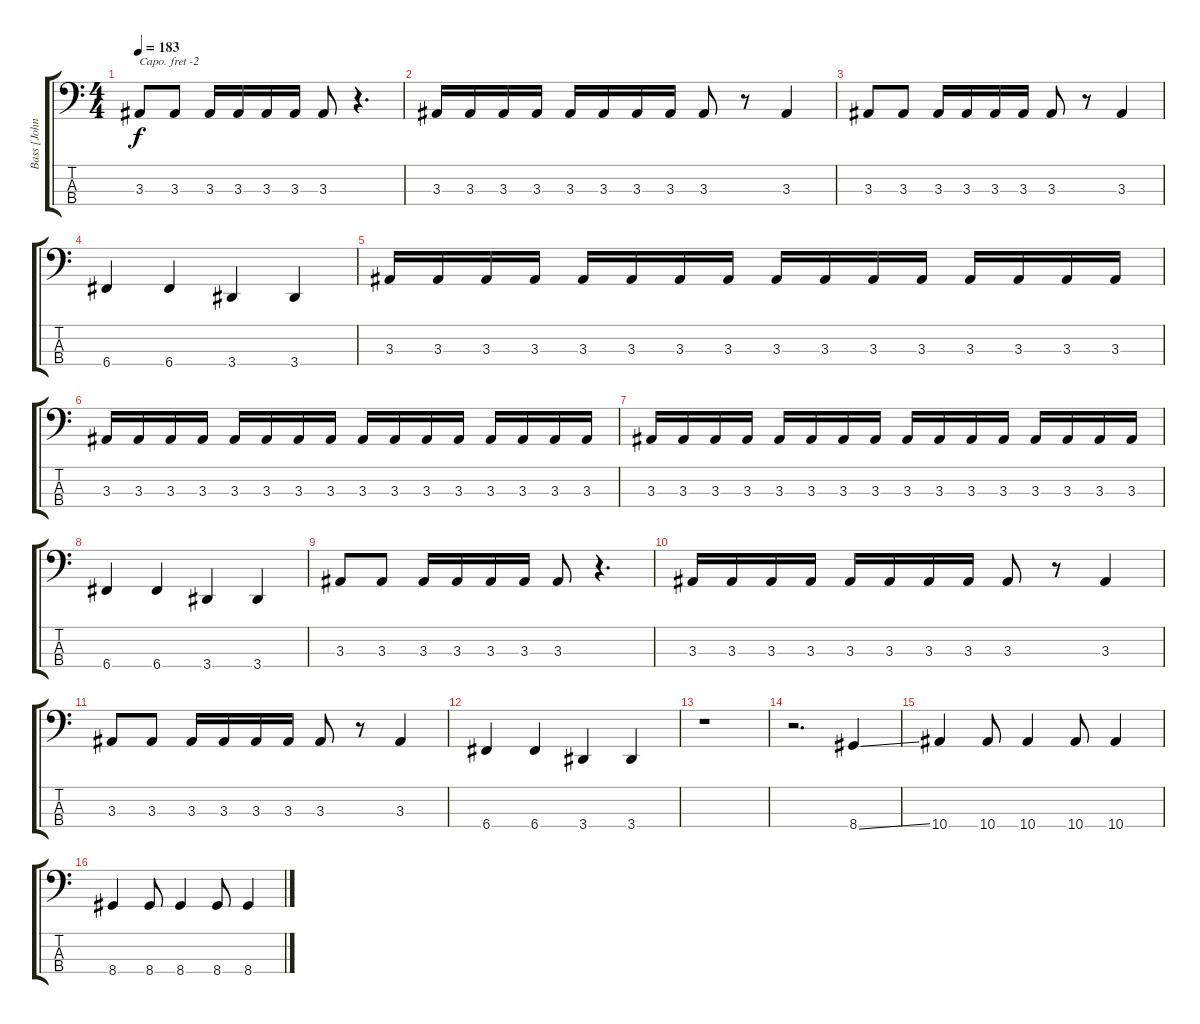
\track ("Bass [Johnny Christ]" "Bass [John") {instrument electricbassfinger}
\staff {score tabs}
\capo -2
\tuning (G2 D2 A1 D1) {hide}
\ts (4 4)
\tempo 183
\clef f4
\ks c
3.3.8{dy f} 3.3.8 3.3.16 3.3.16 3.3.16 3.3.16 3.3.8 r.4{d} |
3.3.16 3.3.16 3.3.16 3.3.16 3.3.16 3.3.16 3.3.16 3.3.16 3.3.8 r.8 3.3.4 |
3.3.8 3.3.8 3.3.16 3.3.16 3.3.16 3.3.16 3.3.8 r.8 3.3.4 |
6.4.4 6.4.4 3.4.4 3.4.4 |
3.3.16 3.3.16 3.3.16 3.3.16 3.3.16 3.3.16 3.3.16 3.3.16 3.3.16 3.3.16 3.3.16 3.3.16 3.3.16 3.3.16 3.3.16 3.3.16 |
3.3.16 3.3.16 3.3.16 3.3.16 3.3.16 3.3.16 3.3.16 3.3.16 3.3.16 3.3.16 3.3.16 3.3.16 3.3.16 3.3.16 3.3.16 3.3.16 |
3.3.16 3.3.16 3.3.16 3.3.16 3.3.16 3.3.16 3.3.16 3.3.16 3.3.16 3.3.16 3.3.16 3.3.16 3.3.16 3.3.16 3.3.16 3.3.16 |
6.4.4 6.4.4 3.4.4 3.4.4 |
3.3.8 3.3.8 3.3.16 3.3.16 3.3.16 3.3.16 3.3.8 r.4{d} |
3.3.16 3.3.16 3.3.16 3.3.16 3.3.16 3.3.16 3.3.16 3.3.16 3.3.8 r.8 3.3.4 |
3.3.8 3.3.8 3.3.16 3.3.16 3.3.16 3.3.16 3.3.8 r.8 3.3.4 |
6.4.4 6.4.4 3.4.4 3.4.4 |
r.1 |
r.2{d} 8.4{ss}.4 |
10.4.4 10.4.8 10.4.4 10.4.8 10.4.4 |
8.4.4 8.4.8 8.4.4 8.4.8 8.4.4
